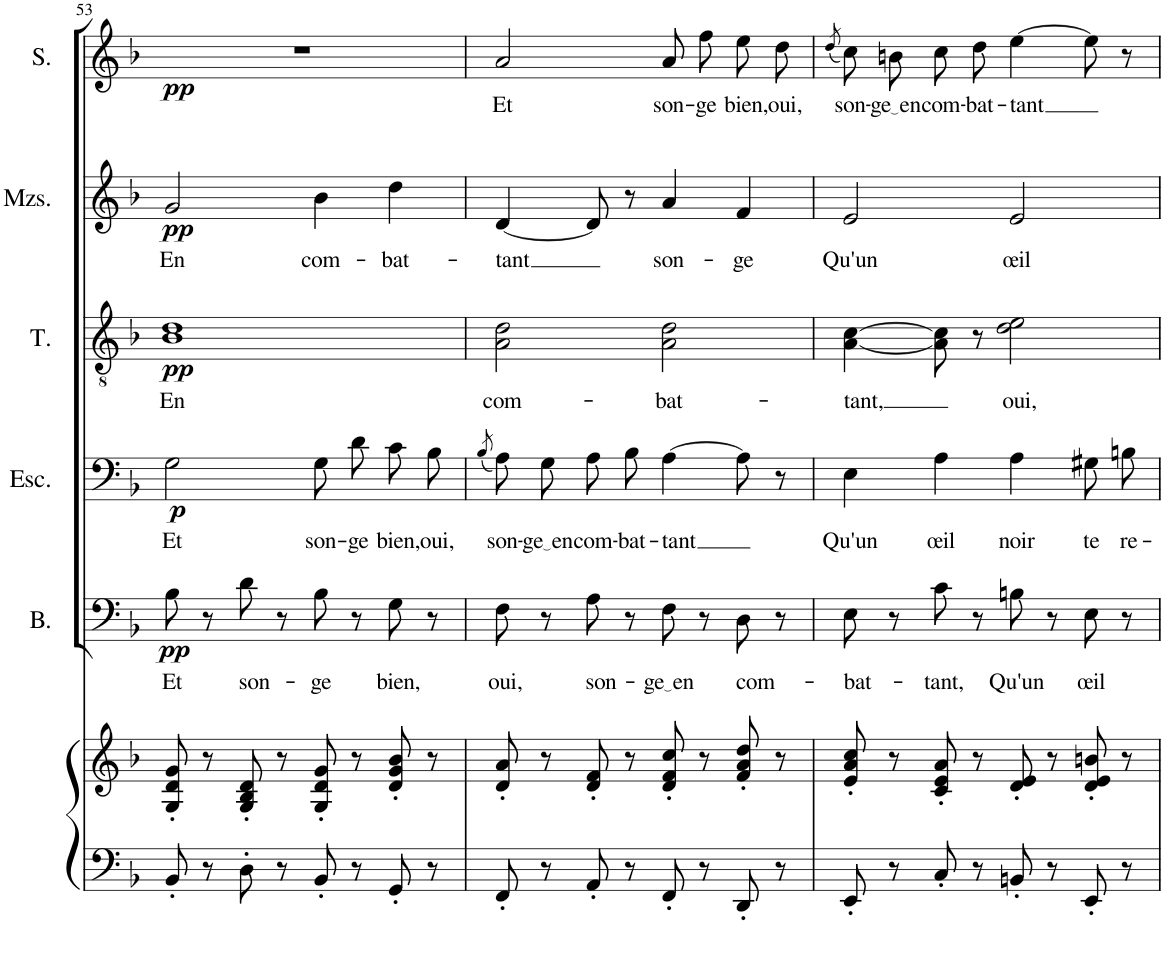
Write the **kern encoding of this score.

**kern	**kern	**kern	**text	**dynam	**kern	**text	**dynam	**kern	**text	**dynam	**kern	**text	**dynam	**kern	**text	**dynam
*part6	*part6	*part5	*part5	*part5	*part4	*part4	*part4	*part3	*part3	*part3	*part2	*part2	*part2	*part1	*part1	*part1
*staff7	*staff6	*staff5	*staff5	*staff5	*staff4	*staff4	*staff4	*staff3	*staff3	*staff3	*staff2	*staff2	*staff2	*staff1	*staff1	*staff1
*I"Piano	*	*I"Bass	*	*	*I"Escamillo	*	*	*I"Tenor	*	*	*I"Mezzo-soprano	*	*	*I"Soprano	*	*
*I'Pno	*	*I'B.	*	*	*I'Esc.	*	*	*I'T.	*	*	*I'Mzs.	*	*	*I'S.	*	*
!!LO:PB:g=z
*clefF4	*clefG2	*clefF4	*	*	*clefF4	*	*	*clefGv2	*	*	*clefG2	*	*	*clefG2	*	*
*k[b-]	*k[b-]	*k[b-]	*	*	*k[b-]	*	*	*k[b-]	*	*	*k[b-]	*	*	*k[b-]	*	*
*M4/4	*M4/4	*M4/4	*	*	*M4/4	*	*	*M4/4	*	*	*M4/4	*	*	*M4/4	*	*
*met(c)	*met(c)	*met(c)	*	*	*met(c)	*	*	*met(c)	*	*	*met(c)	*	*	*met(c)	*	*
=53	=53	=53	=53	=53	=53	=53	=53	=53	=53	=53	=53	=53	=53	=53	=53	=53
!	!	!	!LO:LY:b	!LO:DY:b	!	!LO:LY:b	!LO:DY:b	!	!LO:LY:b	!LO:DY:b	!	!LO:LY:b	!LO:DY:b	!	!	!LO:DY:b
8BB-'/	8G/' 8d/' 8g/'	8B-\	Et	pp	2G\	Et	p	1B- 1d	En	pp	2g/	En	pp	1r	.	pp
8r	8r	8r	.	.	.	.	.	.	.	.	.	.	.	.	.	.
!	!	!	!LO:LY:b	!	!	!	!	!	!	!	!	!	!	!	!	!
8D'\	8G/' 8B-/' 8d/'	8d\	son-	.	.	.	.	.	.	.	.	.	.	.	.	.
8r	8r	8r	.	.	.	.	.	.	.	.	.	.	.	.	.	.
!	!	!	!LO:LY:b	!	!	!LO:LY:b	!	!	!	!	!	!LO:LY:b	!	!	!	!
8BB-'/	8G/' 8d/' 8g/'	8B-\	-ge	.	8G\L	son-	.	.	.	.	4b-\	com-	.	.	.	.
!	!	!	!	!	!	!LO:LY:b	!	!	!	!	!	!	!	!	!	!
8r	8r	8r	.	.	8d\J	-ge	.	.	.	.	.	.	.	.	.	.
!	!	!	!LO:LY:b	!	!	!LO:LY:b	!	!	!	!	!	!LO:LY:b	!	!	!	!
8GG'/	8d/' 8g/' 8b-/'	8G\	bien,	.	8c\L	bien,	.	.	.	.	4dd\	-bat-	.	.	.	.
!	!	!	!	!	!	!LO:LY:b	!	!	!	!	!	!	!	!	!	!
8r	8r	8r	.	.	8B-\J	oui,	.	.	.	.	.	.	.	.	.	.
=54	=54	=54	=54	=54	=54	=54	=54	=54	=54	=54	=54	=54	=54	=54	=54	=54
.	.	.	.	.	(8qB-/	.	.	.	.	.	.	.	.	.	.	.
!	!	!	!LO:LY:b	!	!	!LO:LY:b	!	!	!LO:LY:b	!	!	!LO:LY:b	!	!	!LO:LY:b	!
8FF'/	8d/' 8a/'	8F\	oui,	.	8A\L)	son-	.	2A\ 2d\	com-	.	[4d/	-tant	.	2a/	Et	.
!	!	!	!	!	!	!LO:LY:b	!	!	!	!	!	!	!	!	!	!
8r	8r	8r	.	.	8G\J	ge en	.	.	.	.	.	.	.	.	.	.
!	!	!	!LO:LY:b	!	!	!LO:LY:b	!	!	!	!	!	!	!	!	!	!
8AA'/	8d/' 8f/'	8A\	son-	.	8A\L	com-	.	.	.	.	8d/]	.	.	.	.	.
!	!	!	!	!	!	!LO:LY:b	!	!	!	!	!	!	!	!	!	!
8r	8r	8r	.	.	8B-\J	-bat-	.	.	.	.	8r	.	.	.	.	.
!	!	!	!LO:LY:b	!	!	!LO:LY:b	!	!	!LO:LY:b	!	!	!LO:LY:b	!	!	!LO:LY:b	!
8FF'/	8d/' 8f/' 8cc/'	8F\	ge en	.	[4A\	-tant	.	2A\ 2d\	-bat-	.	4a/	son-	.	8a\L	son-	.
!	!	!	!	!	!	!	!	!	!	!	!	!	!	!	!LO:LY:b	!
8r	8r	8r	.	.	.	.	.	.	.	.	.	.	.	8ff\J	-ge	.
!	!	!	!LO:LY:b	!	!	!	!	!	!	!	!	!LO:LY:b	!	!	!LO:LY:b	!
8DD'/	8f/' 8a/' 8dd/'	8D\	com-	.	8A\]	.	.	.	.	.	4f/	-ge	.	8ee\L	bien,	.
!	!	!	!	!	!	!	!	!	!	!	!	!	!	!	!LO:LY:b	!
8r	8r	8r	.	.	8r	.	.	.	.	.	.	.	.	8dd\J	oui,	.
=55	=55	=55	=55	=55	=55	=55	=55	=55	=55	=55	=55	=55	=55	=55	=55	=55
.	.	.	.	.	.	.	.	.	.	.	.	.	.	(8qdd/	.	.
!	!	!	!LO:LY:b	!	!	!LO:LY:b	!	!	!LO:LY:b	!	!	!LO:LY:b	!	!	!LO:LY:b	!
8EE'/	8e/' 8a/' 8cc/'	8E\	-bat-	.	4E\	Qu'un	.	[4A\ [4c\	-tant,	.	2e/	Qu'un	.	8cc\L)	son-	.
!	!	!	!	!	!	!	!	!	!	!	!	!	!	!	!LO:LY:b	!
8r	8r	8r	.	.	.	.	.	.	.	.	.	.	.	8bn\J	ge en	.
!	!	!	!LO:LY:b	!	!	!LO:LY:b	!	!	!	!	!	!	!	!	!LO:LY:b	!
8C'/	8c/' 8e/' 8a/'	8c\	-tant,	.	4A\	œil	.	8A\] 8c\]	.	.	.	.	.	8cc\L	com-	.
!	!	!	!	!	!	!	!	!	!	!	!	!	!	!	!LO:LY:b	!
8r	8r	8r	.	.	.	.	.	8r	.	.	.	.	.	8dd\J	-bat-	.
!	!	!	!LO:LY:b	!	!	!LO:LY:b	!	!	!LO:LY:b	!	!	!LO:LY:b	!	!	!LO:LY:b	!
8BBn'/	8d/' 8e/'	8Bn\	Qu'un	.	4A\	noir	.	2d\ 2e\	oui,	.	2e/	œil	.	[4ee\	-tant	.
8r	8r	8r	.	.	.	.	.	.	.	.	.	.	.	.	.	.
!	!	!	!LO:LY:b	!	!	!LO:LY:b	!	!	!	!	!	!	!	!	!	!
8EE'/	8d/' 8e/' 8bn/'	8E\	œil	.	8G#X\L	te	.	.	.	.	.	.	.	8ee\]	.	.
!	!	!	!	!	!	!LO:LY:b	!	!	!	!	!	!	!	!	!	!
8r	8r	8r	.	.	8Bn\J	re-	.	.	.	.	.	.	.	8r	.	.
=	=	=	=	=	=	=	=	=	=	=	=	=	=	=	=	=
*-	*-	*-	*-	*-	*-	*-	*-	*-	*-	*-	*-	*-	*-	*-	*-	*-
